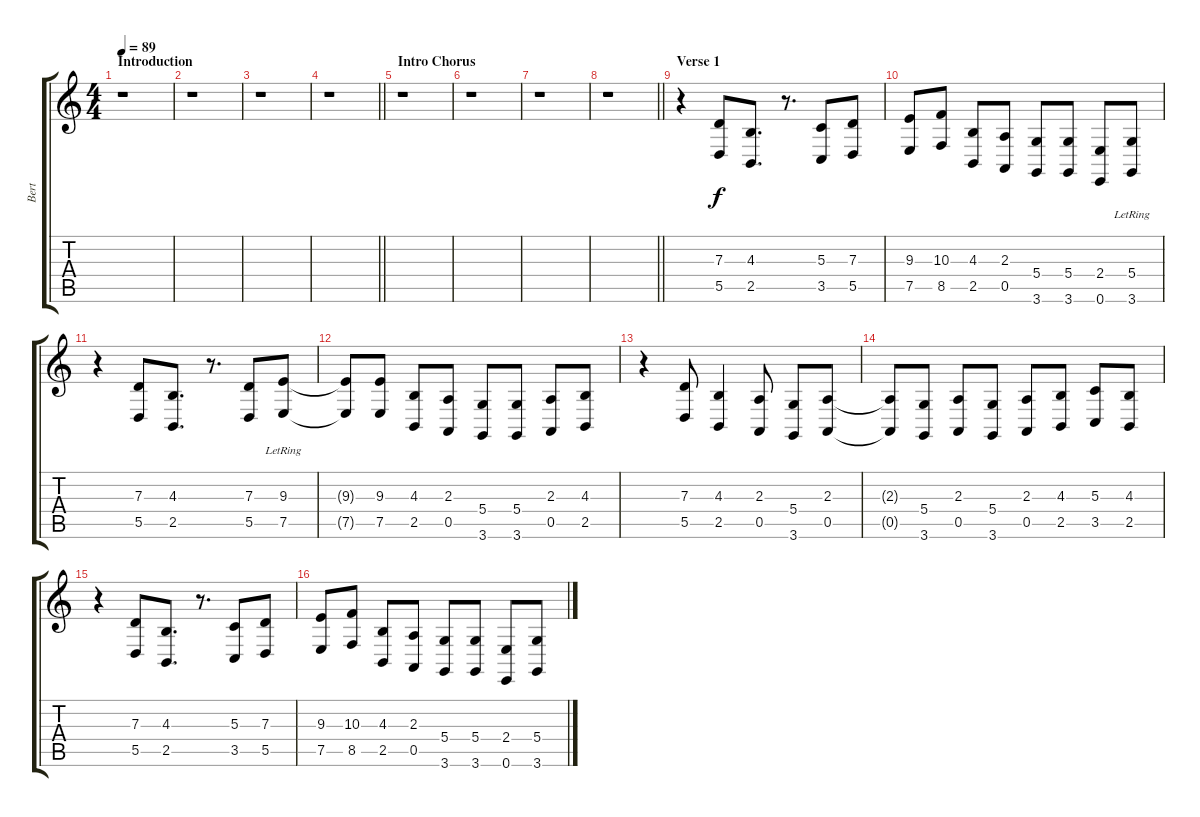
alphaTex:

\track ("Bert" "Bert") {instrument reedorgan bank 90}
\staff {score tabs}
\tuning (E4 B3 G3 D3 A2 E2) {hide}
\ts (4 4)
\section ("" "Introduction")
\tempo 89
\clef g2
\ks c
r.1{dy f instrument reedorgan} |
r.1 |
r.1 |
\barLineRight lightlight
r.1 |
\section ("" "Intro Chorus")
r.1 |
r.1 |
r.1 |
\barLineRight lightlight
r.1 |
\section ("" "Verse 1")
r.4 (7.3 5.5).8 (4.3 2.5).8{d} r.8{d} (5.3 3.5).8 (7.3 5.5).8 |
(9.3 7.5).8 (10.3 8.5).8 (4.3 2.5).8 (2.3 0.5).8 (5.4 3.6).8 (5.4 3.6).8 (2.4 0.6).8 (5.4{lr} 3.6).8 |
r.4 (7.3 5.5).8 (4.3 2.5).8{d} r.8{d} (7.3 5.5).8 (9.3{lr} 7.5{lr}).8 |
(9.3{t} 7.5{t}).8 (9.3 7.5).8 (4.3 2.5).8 (2.3 0.5).8 (5.4 3.6).8 (5.4 3.6).8 (2.3 0.5).8 (4.3 2.5).8 |
r.4 (7.3 5.5).8 (4.3 2.5).4 (2.3 0.5).8 (5.4 3.6).8 (2.3 0.5).8 |
(2.3{t} 0.5{t}).8 (5.4 3.6).8 (2.3 0.5).8 (5.4 3.6).8 (2.3 0.5).8 (4.3 2.5).8 (5.3 3.5).8 (4.3 2.5).8 |
r.4 (7.3 5.5).8 (4.3 2.5).8{d} r.8{d} (5.3 3.5).8 (7.3 5.5).8 |
(9.3 7.5).8 (10.3 8.5).8 (4.3 2.5).8 (2.3 0.5).8 (5.4 3.6).8 (5.4 3.6).8 (2.4 0.6).8 (5.4 3.6).8
